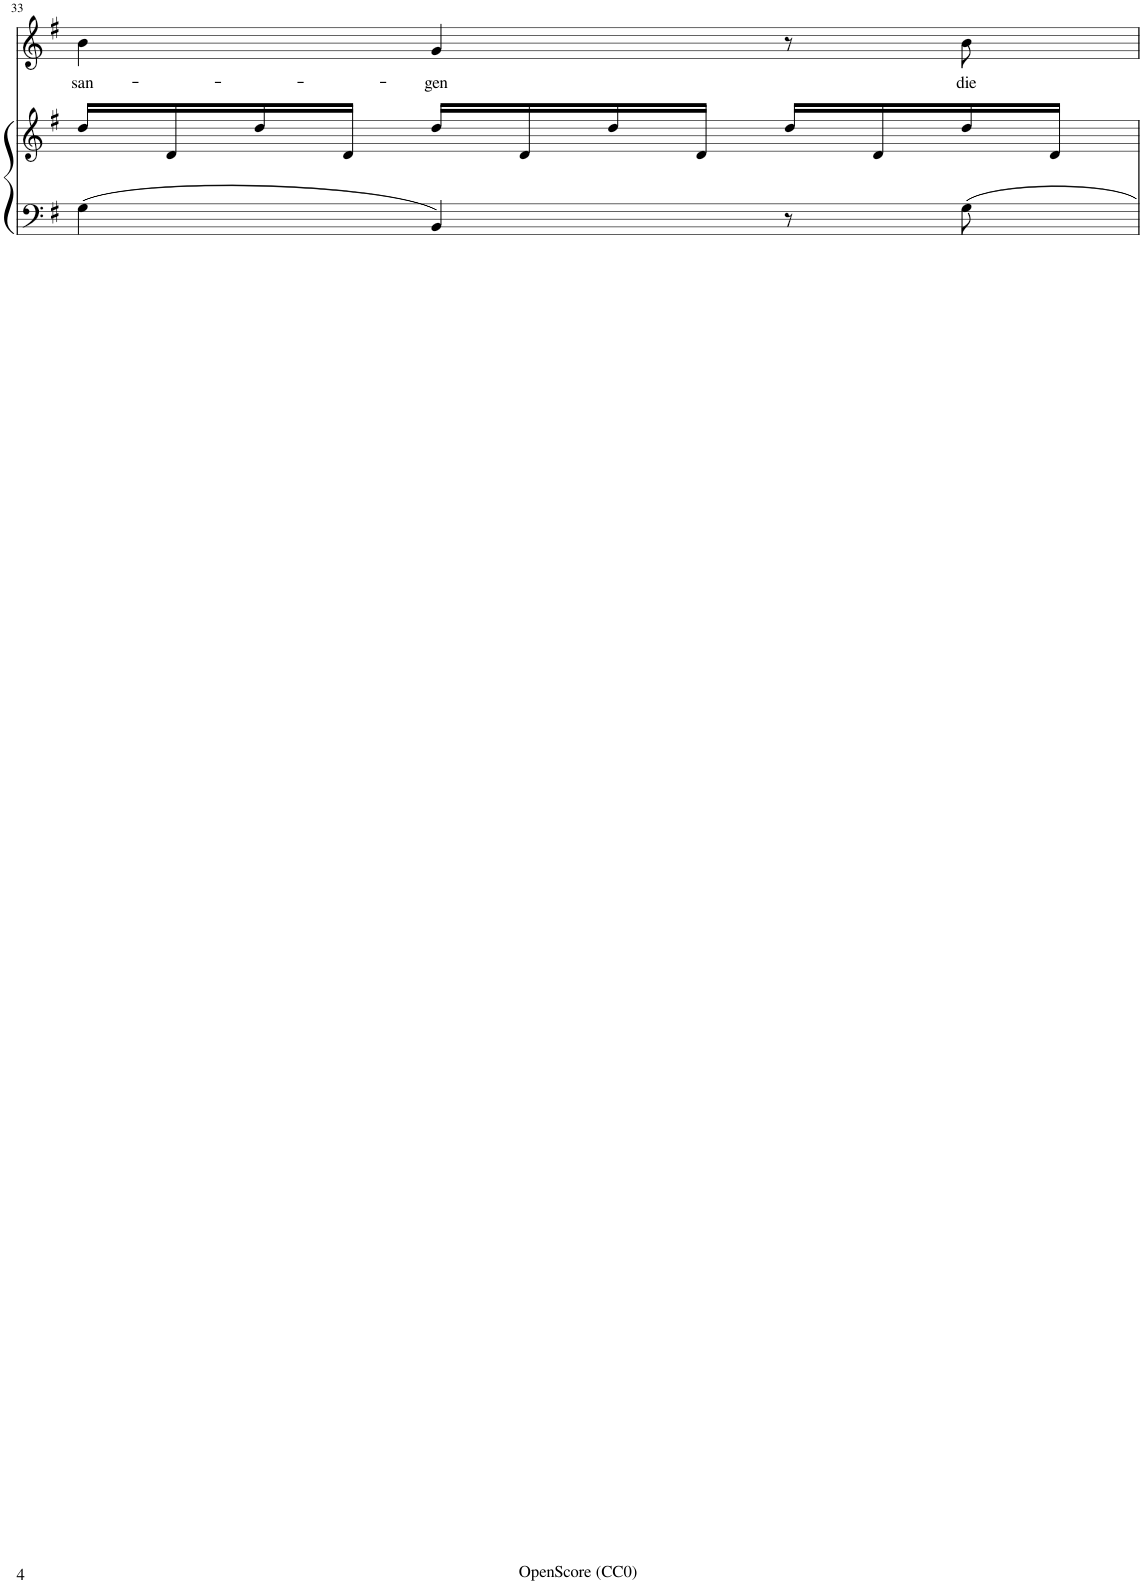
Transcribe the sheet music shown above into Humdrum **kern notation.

**kern	**kern	**kern	**text
*part2	*part2	*part1	*part1
*staff3	*staff2	*staff1	*staff1
*I"Pianoforte	*	*I"Singstimme Voice	*
*I'Pno	*	*	*
!!LO:PB:g=z
*clefF4	*clefG2	*clefG2	*
*k[f#]	*k[f#]	*k[f#]	*
*M3/4	*M3/4	*M3/4	*
=33	=33	=33	=33
!	!	!	!LO:LY:b
4G\	16dd/LL	4b\	san-
.	16d/	.	.
.	16dd/	.	.
.	16d/JJ	.	.
!	!	!	!LO:LY:b
4BB/	16dd/LL	4g/	-gen
.	16d/	.	.
.	16dd/	.	.
.	16d/JJ	.	.
8r	16dd/LL	8r	.
.	16d/	.	.
!	!	!	!LO:LY:b
8G\	16dd/	8b\	die
.	16d/JJ	.	.
=	=	=	=
*-	*-	*-	*-
